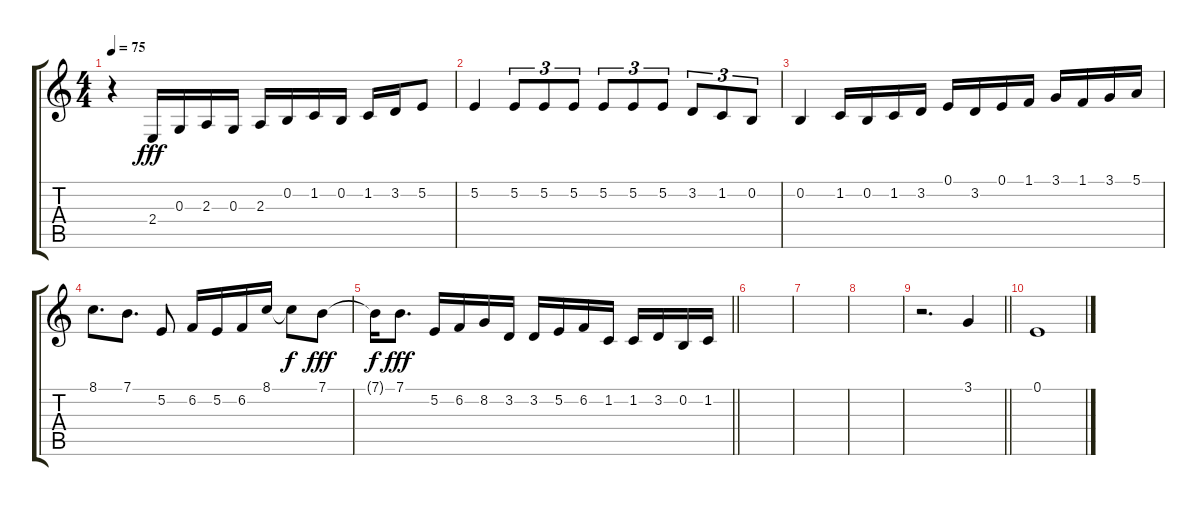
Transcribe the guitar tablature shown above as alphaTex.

\track "" {instrument acousticgrandpiano}
\staff {score tabs}
\tuning (E4 B3 G3 D3 A2 E2) {hide}
\ts (4 4)
\tempo 75
\clef g2
\ks c
r.4{dy fff} 2.4.16 0.3.16 2.3.16 0.3.16 2.3.16 0.2.16 1.2.16 0.2.16 1.2.16 3.2.16 5.2.8 |
5.2.4 5.2.8{tu (3 2)} 5.2.8{tu (3 2)} 5.2.8{tu (3 2)} 5.2.8{tu (3 2)} 5.2.8{tu (3 2)} 5.2.8{tu (3 2)} 3.2.8{tu (3 2)} 1.2.8{tu (3 2)} 0.2.8{tu (3 2)} |
0.2.4 1.2.16 0.2.16 1.2.16 3.2.16 0.1.16 3.2.16 0.1.16 1.1.16 3.1.16 1.1.16 3.1.16 5.1.16 |
8.1.8{d} 7.1.8{d} 5.2.8 6.2.16 5.2.16 6.2.16 8.1.16 8.1{t}.8{dy f} 7.1.8{dy fff} |
\barLineRight lightlight
7.1{t}.16{dy f} 7.1.8{d dy fff} 5.2.16 6.2.16 8.2.16 3.2.16 3.2.16 5.2.16 6.2.16 1.2.16 1.2.16 3.2.16 0.2.16 1.2.16 |
\section ("" "")
|
|
|
\barLineRight lightlight
r.2{d} 3.1.4 |
0.1.1
